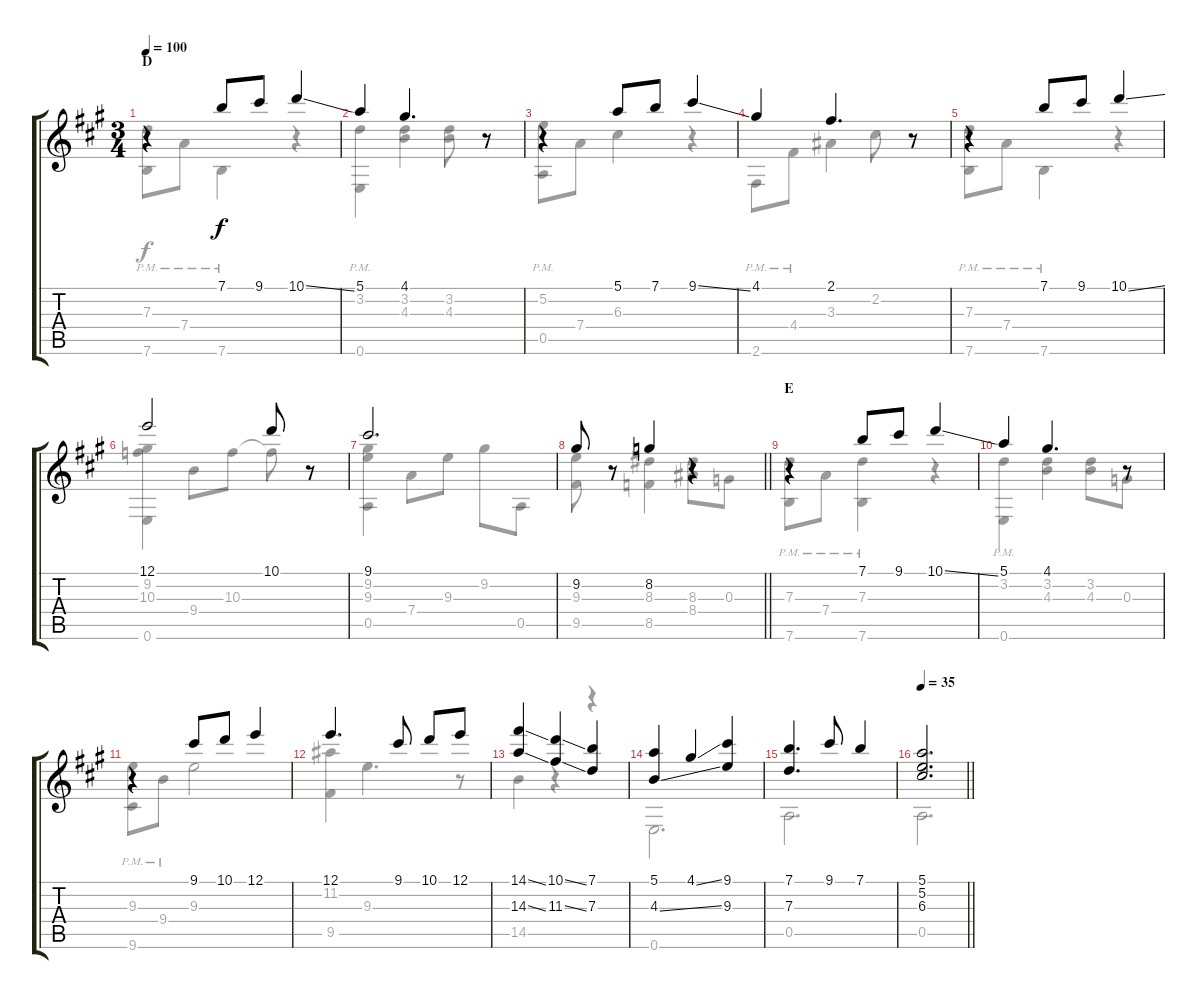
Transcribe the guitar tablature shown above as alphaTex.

\track "" {instrument acousticguitarsteel}
\staff {score tabs}
\tuning (E4 B3 G3 D3 A2 E2) {hide}
\voice
\ts (3 4)
\section ("" "D")
\tempo 100
\clef g2
\ks a
r.4{txt "" dy f} 7.1.8 9.1.8 10.1{ss}.4 |
5.1.4 4.1.4{d} r.8 |
r.4 5.1.8 7.1.8 9.1{ss}.4 |
4.1.4 2.1.4{d} r.8 |
r.4{txt ""} 7.1.8 9.1.8 10.1{ss}.4 |
12.1.2 10.1.8 r.8 |
9.1.2{d} |
\barLineRight lightlight
9.2.8 r.8 8.2.4 r.4 |
\section ("" "E")
r.4{txt ""} 7.1.8 9.1.8 10.1{ss}.4 |
5.1.4 4.1.4{d} r.8 |
r.4{txt ""} 9.1.8 10.1.8 12.1.4 |
12.1.4{d} 9.1.8 10.1.8 12.1.8 |
(14.1{ss} 14.3{ss}).4 (10.1{ss} 11.3{ss}).4 (7.1 7.3).4 |
(5.1 4.3{ss}).4 4.1{ss}.4 (9.1 9.3).4 |
(7.1 7.3).4{d} 9.1.8 7.1.4 |
\tempo 35
\barLineRight lightlight
(5.1 5.2 6.3).2{d}
\voice
\clef g2
\ottava regular
\simile none
\ks a
(7.3 7.6{pm}).8{dy f} 7.4{pm}.8 7.6{pm}.4 r.4 |
(3.2 0.6{pm}).4 (3.2 4.3).4 (3.2 4.3).8 r.8 |
(5.2 0.5{pm}).8 7.4.8 6.3.4 r.4 |
2.6{pm}.8 4.4{pm}.8 3.3.4 2.2.8 r.8 |
(7.3 7.6{pm}).8 7.4{pm}.8 7.6{pm}.4 r.4 |
(9.2 10.3 0.6).4 9.4.8 10.3.8 10.3{t}.8 r.8 |
(9.2 9.3 0.5).4 7.4.8 9.3.8 9.2.8 0.5.8 |
\barLineRight lightlight
(9.3 9.5).8 r.8 (8.3 8.5).4 (8.3 8.4).8 0.3.8 |
(7.3 7.6{pm}).8 7.4{pm}.8 (7.3 7.6{pm}).4 r.4 |
(3.2 0.6{pm}).4 (3.2 4.3).4 (3.2 4.3).8 0.3.8 |
(9.3 9.6{pm}).8 9.4{pm}.8 9.3.2 |
(11.2 9.5).4 9.3.4{d} r.8 |
14.5.4 r.4 r.4 |
0.6.2{d} |
0.5.2{d} |
\barLineRight lightlight
0.5.2{d}
